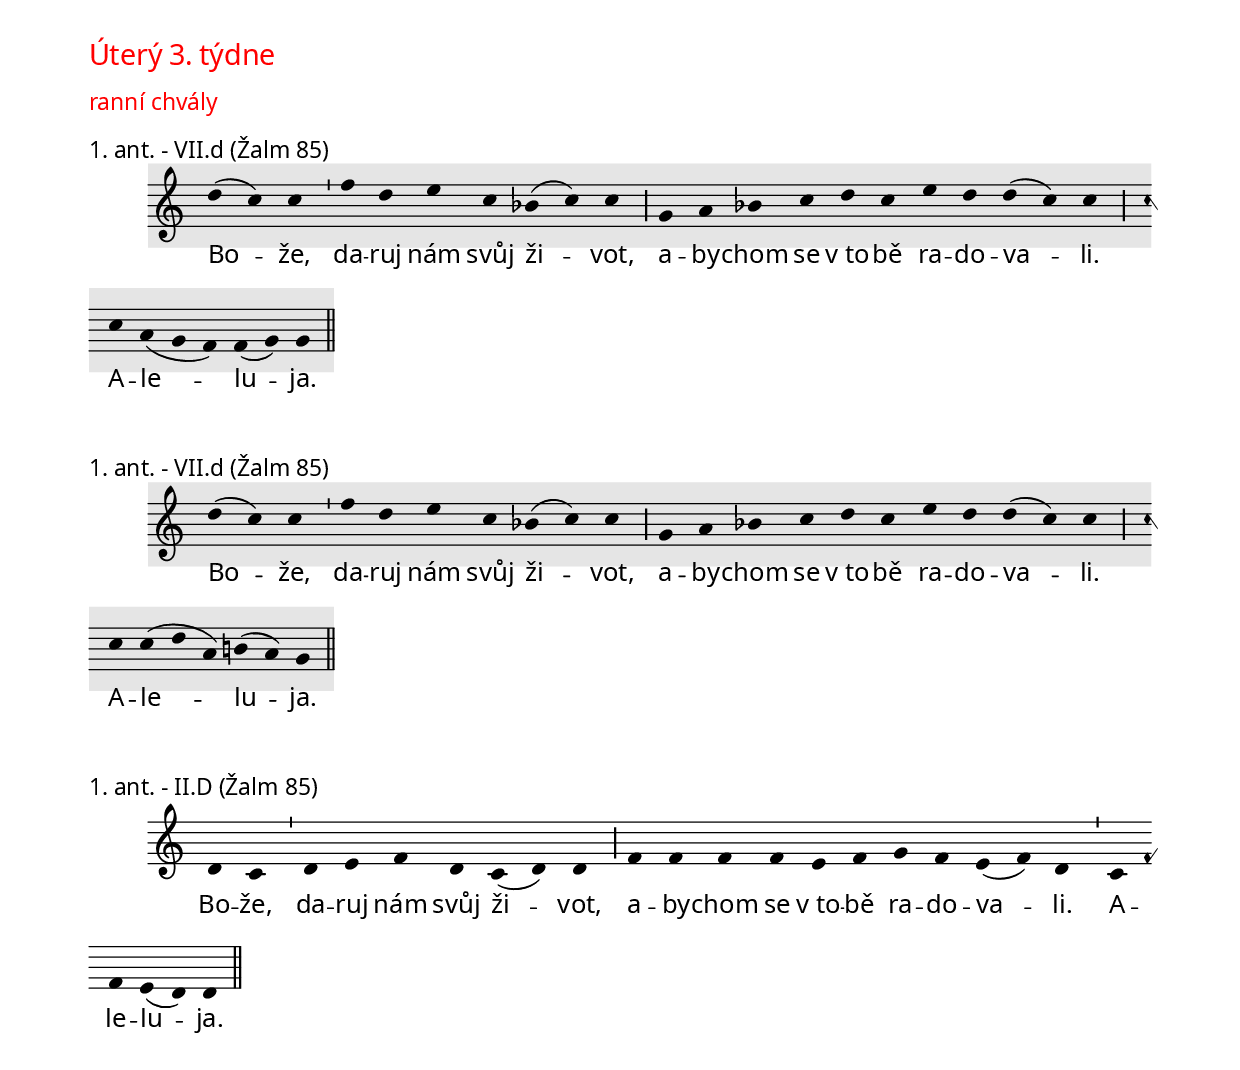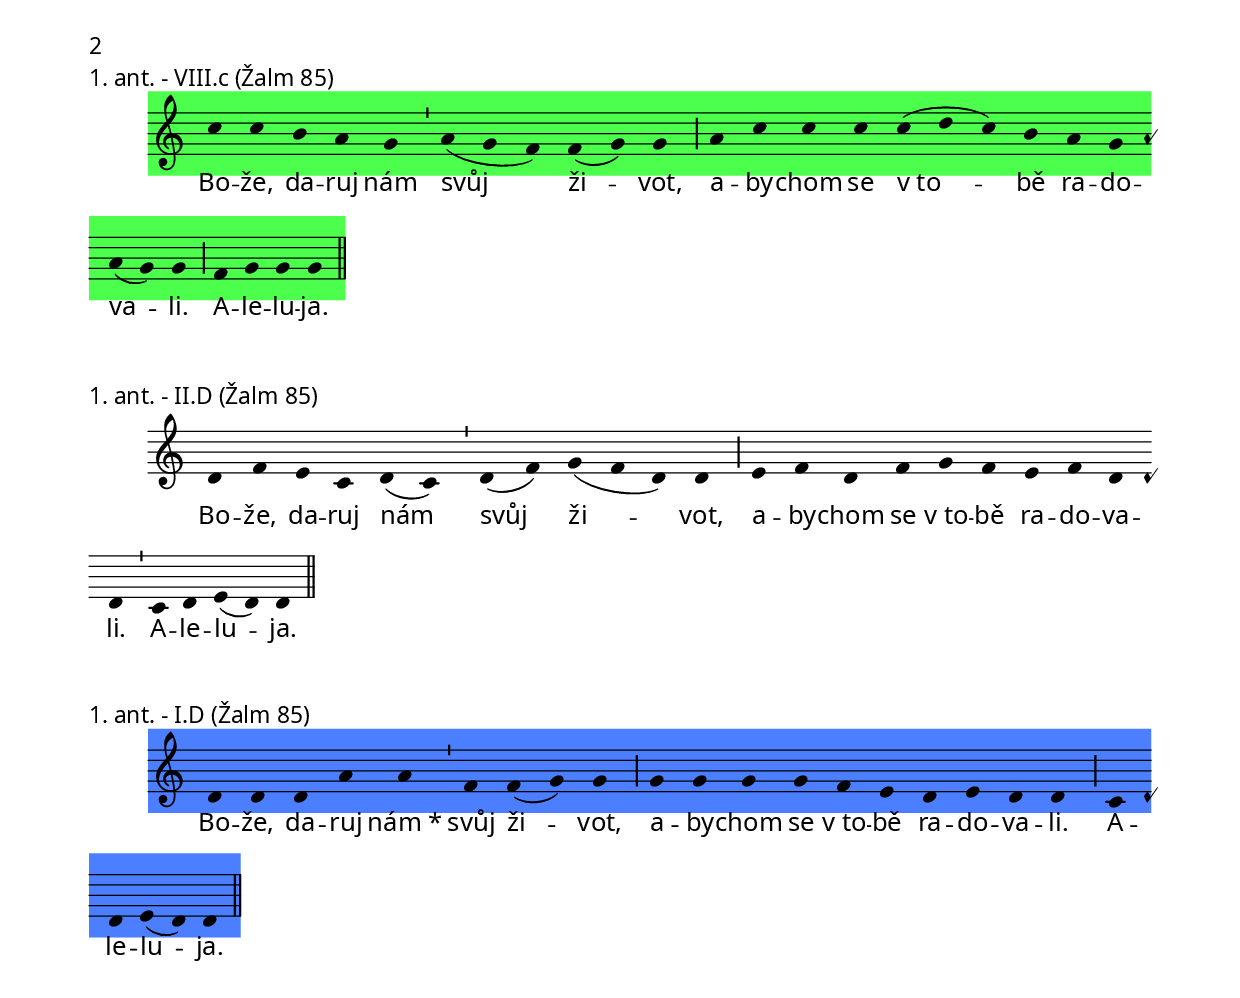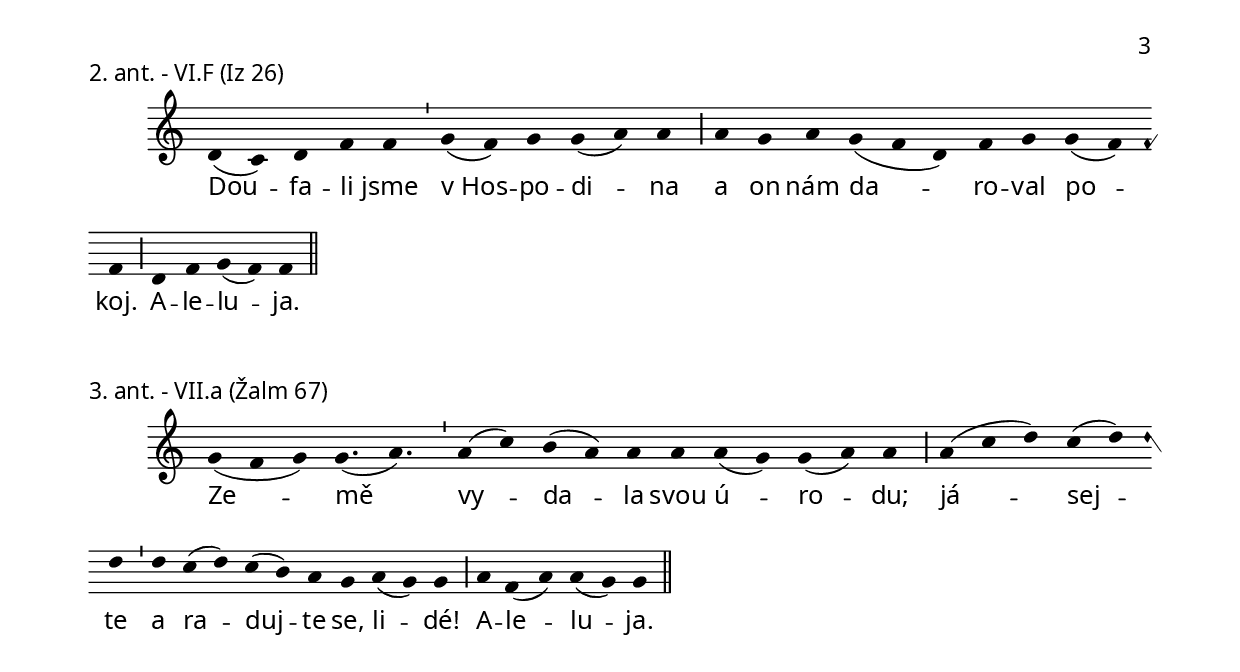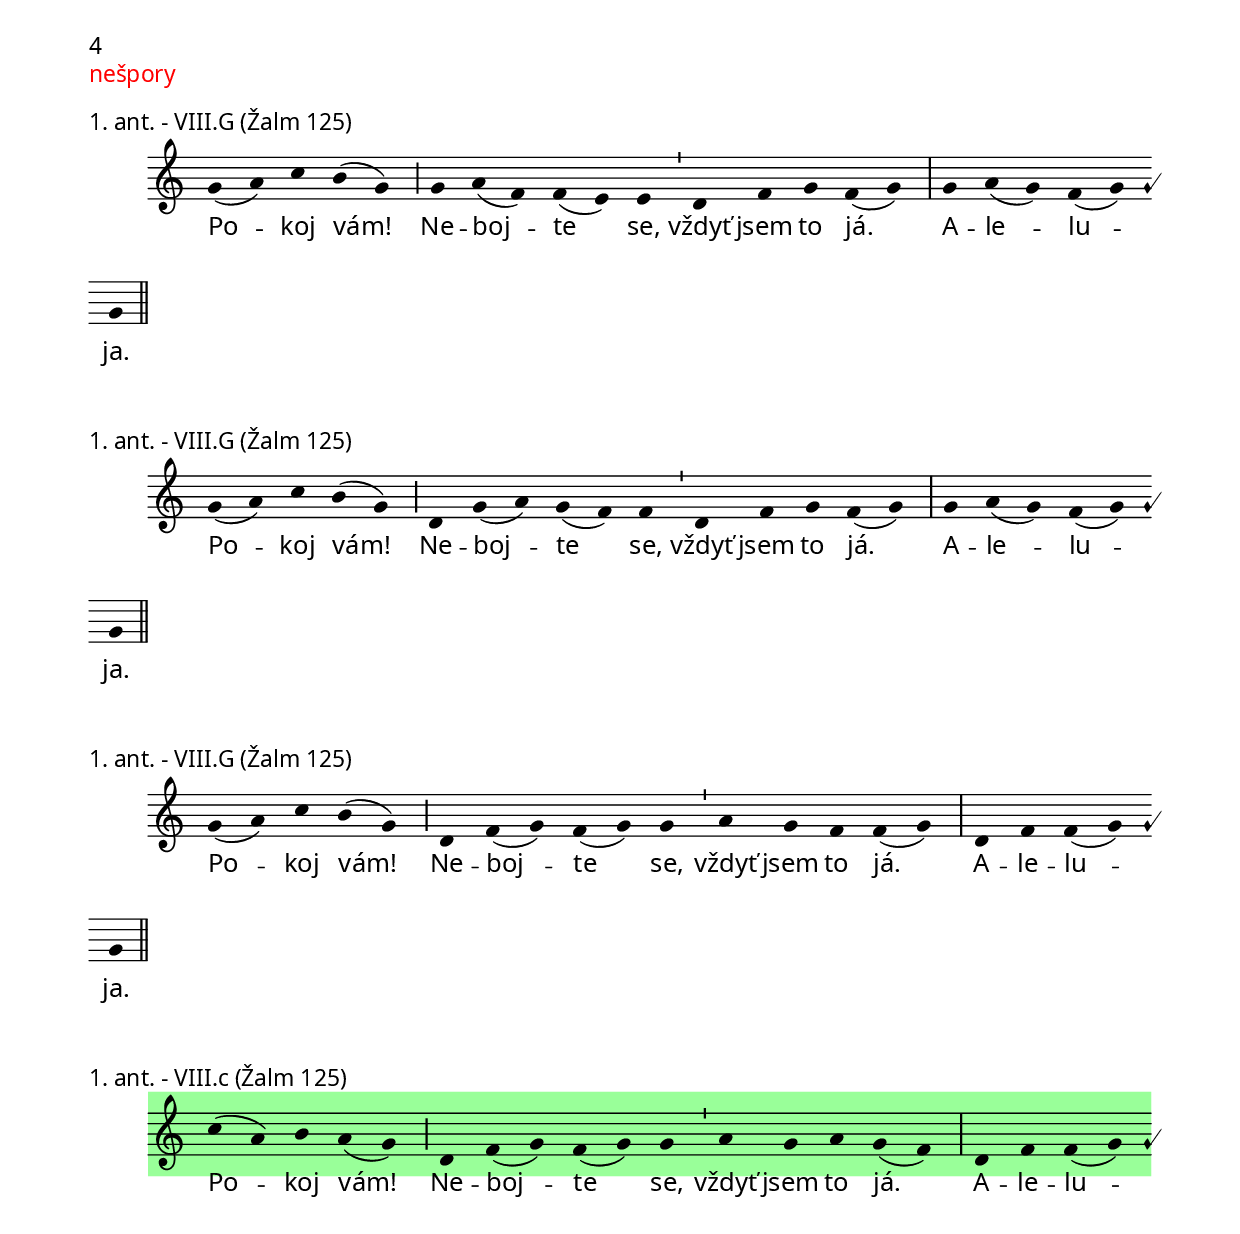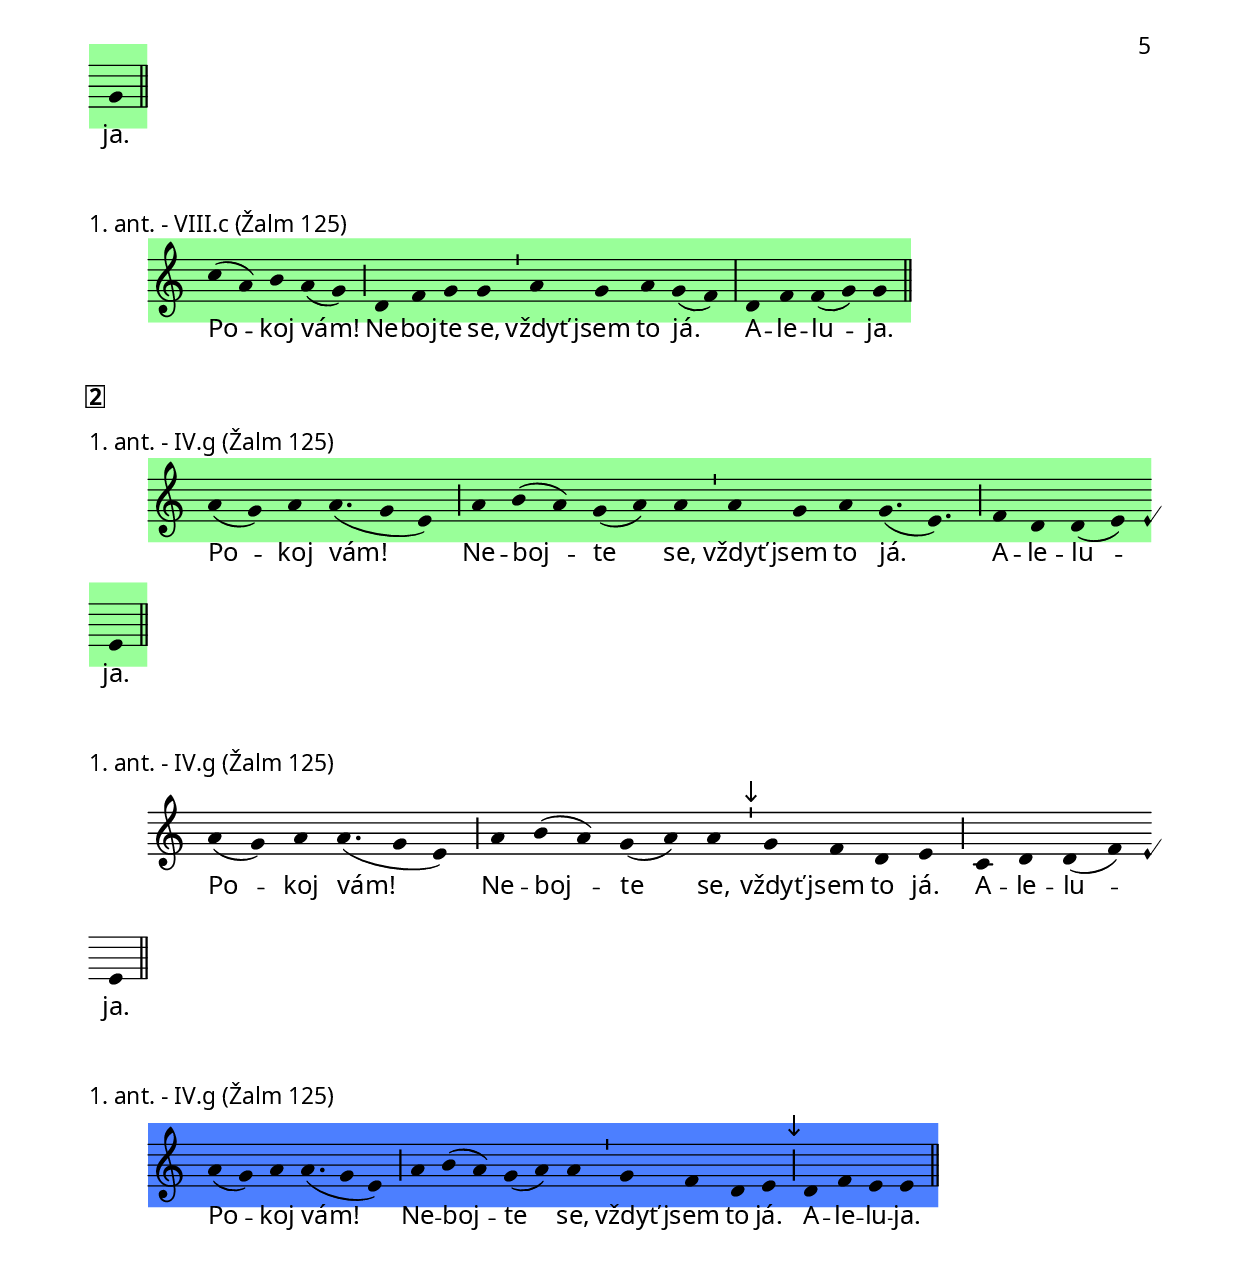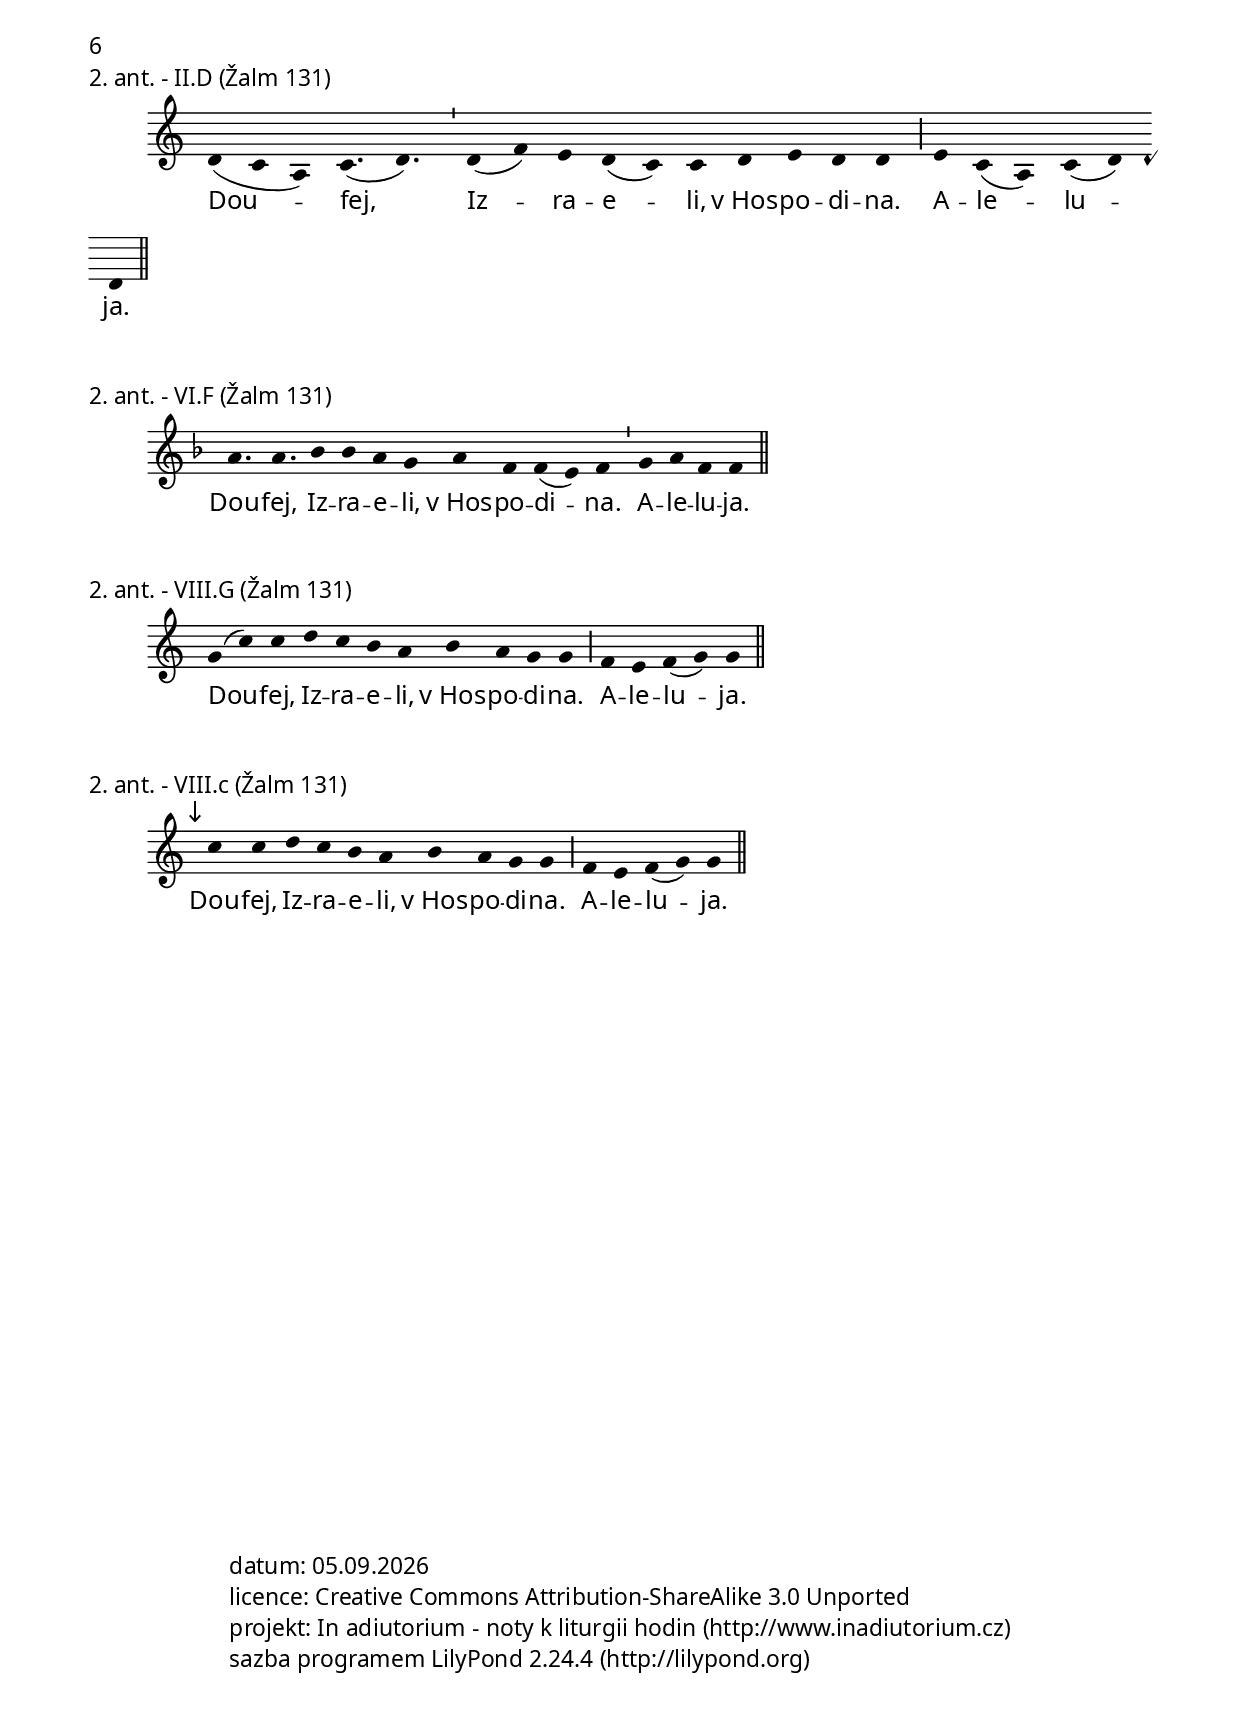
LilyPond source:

\include "../spolecne.ly"

\markup {\nadpisDen {Úterý 3. týdne}}

\markup {\nadpisHodinka {"ranní chvály"}}

\score {
  \relative c'' {
    \zvyraznovacSedy
    \choralniRezim
    d( c) c \barMin f d e c bes( c) c \barMaior
    g a bes c d c e d d( c) c \barMaior
    c a( g f) f( g) g \barFinalis
  }
  \addlyrics {
    Bo -- že, da -- ruj nám svůj ži -- vot,
    a -- by -- chom se v_to -- bě ra -- do -- va -- li.
    A -- le -- lu -- ja.
  }
  \header {
    quid = "1. ant."
    modus = "VII"
    differentia = "d"
    psalmus = "Žalm 85"
    id = "rch-a1"
    piece = \markup {\sestavTitulek}
  }
}

\score {
  \relative c'' {
    \zvyraznovacSedy
    \choralniRezim
    d( c) c \barMin f d e c bes( c) c \barMaior
    g a bes c d c e d d( c) c \barMaior
    c c( d a) b!( a) g \barFinalis
  }
  \addlyrics {
    Bo -- že, da -- ruj nám svůj ži -- vot,
    a -- by -- chom se v_to -- bě ra -- do -- va -- li.
    A -- le -- lu -- ja.
  }
  \header {
    quid = "1. ant."
    modus = "VII"
    differentia = "d"
    psalmus = "Žalm 85"
    id = "rch-a1"
    placet = "~ líbí se mi, ale špatně se zpívá"
    piece = \markup {\sestavTitulek}
  }
}

\score {
  \relative c' {
    \choralniRezim
    d c \barMin d e f d c( d) d \barMaior
    f f f f e f g f e( f) d \barMin
    c f e( d) d \barFinalis
  }
  \addlyrics {
    Bo -- že, da -- ruj nám svůj ži -- vot,
    a -- by -- chom se v_to -- bě ra -- do -- va -- li.
    A -- le -- lu -- ja.
  }
  \header {
    quid = "1. ant."
    modus = "II"
    differentia = "D"
    psalmus = "Žalm 85"
    id = "rch-a1"
    piece = \markup {\sestavTitulek}
  }
}

\score {
  \relative c'' {
    \zvyraznovacZeleny
    \choralniRezim
    c4 c b a g \barMin
    a( g f) f( g) g \barMaior
    a c c c c( d c) b a g a( g) g \barMaior
    f g g g \barFinalis
  }
  \addlyrics {
    Bo -- že, da -- ruj nám
    svůj ži -- vot,
    a -- by -- chom se v_to -- bě ra -- do -- va -- li.
    A -- le -- lu -- ja.
  }
  \header {
    quid = "1. ant."
    modus = "VIII"
    differentia = "c"
    psalmus = "Žalm 85"
    id = "rch-a1"
    piece = \markup {\sestavTitulek}
  }
}

\score {
  \relative c' {
    \choralniRezim
    d4 f e c d( c) \barMin
    d( f) g( f d) d \barMaior
    e f d f g f e f d d \barMin
    c d e( d) d \barFinalis
  }
  \addlyrics {
    Bo -- že, da -- ruj nám
    svůj ži -- vot,
    a -- by -- chom se v_to -- bě ra -- do -- va -- li.
    A -- le -- lu -- ja.
  }
  \header {
    quid = "1. ant."
    modus = "II"
    differentia = "D"
    psalmus = "Žalm 85"
    id = "rch-a1"
    piece = \markup {\sestavTitulek}
  }
}

\score {
  \relative c' {
    \zvyraznovacModry
    \choralniRezim
    d4 d d a' a \barMin
    f f( g) g \barMaior
    g g g g f e d e d d \barMaior
    c d e( d) d \barFinalis
  }
  \addlyrics {
    Bo -- že, da -- ruj nám_*
    svůj ži -- vot,
    a -- by -- chom se v_to -- bě ra -- do -- va -- li.
    A -- le -- lu -- ja.
  }
  \header {
    quid = "1. ant."
    modus = "I"
    differentia = "D"
    psalmus = "Žalm 85"
    id = "rch-a1"
    piece = \markup {\sestavTitulek}
  }
}

\pageBreak

\score {
  \relative c' {
    \choralniRezim
    d( c) d f f \barMin g( f) g g( a) a \barMaior
    a g a g( f d) f g g( f) f \barMaior
    d f g( f) f \barFinalis
  }
  \addlyrics {
    Dou -- fa -- li jsme v_Hos -- po -- di -- na
    a on nám da -- ro -- val po -- koj.
    A -- le -- lu -- ja.
  }
  \header {
    quid = "2. ant."
    modus = "VI"
    differentia = "F"
    psalmus = "Iz 26"
    id = ""
    piece = \markup {\sestavTitulek}
  }
}

\score {
  \relative c'' {
    \choralniRezim
    g4( f g) g4.( a) \barMin a4( c) b( a) a a a( g) g( a) a \barMaior
    a( c d) c( d) d \barMin d c( d) c( b) a g a( g) g \barMaior
    a f( a) a( g) g \barFinalis
  }
  \addlyrics {
    % V breviari hrozny text :(
    % Radsi obetuji doslovnou citaci zalmu a udelam text zpevnejsi:
    Ze -- mě vy -- da -- la svou ú -- ro -- du;
    % nechť se li -- dé ra -- du -- jí a já -- sa -- jí.
    já -- sej -- te a ra -- duj -- te se, li -- dé!
    A -- le -- lu -- ja.
  }
  \header {
    quid = "3. ant."
    modus = "VII"
    differentia = "a"
    psalmus = "Žalm 67"
    id = ""
    piece = \markup {\sestavTitulek}
  }
}

\pageBreak

\markup {\nadpisHodinka {"nešpory"}}

\score {
  \relative c'' {
    \choralniRezim
    g4( a) c b( g) \barMaior
    g a( f) f( e) e \barMin
    d f g f( g) \barMax
    g a( g) f( g) g \barFinalis
  }
  \addlyrics {
    Po -- koj vám!
    Ne -- boj -- te se, vždyť jsem to já.
    A -- le -- lu -- ja.
  }
  \header {
    quid = "1. ant."
    modus = "VIII"
    differentia = "G"
    psalmus = "Žalm 125"
    id = ""
    fons = "závěr: Velikonoční oktáv, čtvrtek, ad Magnificat"
    piece = \markup {\sestavTitulek}
  }
}

\score {
  \relative c'' {
    \choralniRezim
    g4( a) c b( g) \barMaior
    d g( a) g( f) f \barMin
    d f g f( g) \barMax
    g a( g) f( g) g \barFinalis
  }
  \addlyrics {
    Po -- koj vám!
    Ne -- boj -- te se, vždyť jsem to já.
    A -- le -- lu -- ja.
  }
  \header {
    quid = "1. ant."
    modus = "VIII"
    differentia = "G"
    psalmus = "Žalm 125"
    id = ""
    fons = "závěr: Velikonoční oktáv, čtvrtek, ad Magnificat"
    piece = \markup {\sestavTitulek}
  }
}

\score {
  \relative c'' {
    \choralniRezim
    g4( a) c b( g) \barMaior
    d f( g) f( g) g \barMin
    a g f f( g) \barMax
    d f f( g) g \barFinalis
  }
  \addlyrics {
    Po -- koj vám!
    Ne -- boj -- te se, vždyť jsem to já.
    A -- le -- lu -- ja.
  }
  \header {
    quid = "1. ant."
    modus = "VIII"
    differentia = "G"
    psalmus = "Žalm 125"
    id = ""
    piece = \markup {\sestavTitulek}
  }
}

\score {
  \relative c'' {
    \zvyraznovacZelenyII
    \choralniRezim
    c( a) b a( g) \barMaior
    d f( g) f( g) g \barMin
    a g a g( f) \barMax
    d f f( g) g \barFinalis
  }
  \addlyrics {
    Po -- koj vám!
    Ne -- boj -- te se, vždyť jsem to já.
    A -- le -- lu -- ja.
  }
  \header {
    quid = "1. ant."
    modus = "VIII"
    differentia = "c"
    psalmus = "Žalm 125"
    id = ""
    piece = \markup {\sestavTitulek}
  }
}

\score {
  \relative c'' {
    \zvyraznovacZelenyII
    \choralniRezim
    c( a) b a( g) \barMaior
    d f g g \barMin
    a g a g( f) \barMax
    d f f( g) g \barFinalis
  }
  \addlyrics {
    Po -- koj vám!
    Ne -- boj -- te se, vždyť jsem to já.
    A -- le -- lu -- ja.
  }
  \header {
    quid = "1. ant."
    modus = "VIII"
    differentia = "c"
    psalmus = "Žalm 125"
    id = ""
    piece = \markup {\sestavTitulek}
  }
}

\markup\nadpisSkupiny{2}

\score {
  \relative c'' {
    \zvyraznovacZelenyII
    \choralniRezim
    a4( g) a a4.( g4 e) \barMaior
    a b( a) g( a) a \barMin a g a g4.( e) \barMaior
    f4 d d( e) e \barFinalis
  }
  \addlyrics {
    Po -- koj vám!
    Ne -- boj -- te se, vždyť jsem to já.
    A -- le -- lu -- ja.
  }
  \header {
    quid = "1. ant."
    modus = "IV"
    differentia = "g"
    psalmus = "Žalm 125"
    id = ""
    piece = \markup {\sestavTitulek}
  }
}

\score {
  \relative c'' {
    \choralniRezim
    a4( g) a a4.( g4 e) \barMaior
    a b( a) g( a) a \barMin \mark\sipka g f d e \barMaior
    c d d( f) e \barFinalis
  }
  \addlyrics {
    Po -- koj vám!
    Ne -- boj -- te se, vždyť jsem to já.
    A -- le -- lu -- ja.
  }
  \header {
    quid = "1. ant."
    modus = "IV"
    differentia = "g"
    psalmus = "Žalm 125"
    id = ""
    piece = \markup {\sestavTitulek}
  }
}

\score {
  \relative c'' {
    \zvyraznovacModry
    \choralniRezim
    a4( g) a a4.( g4 e) \barMaior
    a b( a) g( a) a \barMin g f d e \barMaior
    \mark\sipka d f e e \barFinalis
  }
  \addlyrics {
    Po -- koj vám!
    Ne -- boj -- te se, vždyť jsem to já.
    A -- le -- lu -- ja.
  }
  \header {
    quid = "1. ant."
    modus = "IV"
    differentia = "g"
    psalmus = "Žalm 125"
    id = "ne-a1"
    piece = \markup {\sestavTitulek}
  }
}

\pageBreak

\score {
  \relative c' {
    \choralniRezim
    d( c a) c4.( d) \barMin d4( f) e d( c) c d e d d \barMaior
    e c( a) c( d) d \barFinalis
  }
  \addlyrics {
    Dou -- fej, Iz -- ra -- e -- li, v_Hos -- po -- di -- na.
    A -- le -- lu -- ja.
  }
  \header {
    quid = "2. ant."
    modus = "II"
    differentia = "D"
    psalmus = "Žalm 131"
    id = "ne-a2"
    placet = "~"
    piece = \markup {\sestavTitulek}
  }
}

\score {
  \relative c'' {
    \choralniRezim
    \key f \major
    a4. a bes4 bes a g a f f( e) f \barMin
    g a f f \barFinalis
  }
  \addlyrics {
    Dou -- fej, Iz -- ra -- e -- li, v_Hos -- po -- di -- na.
    A -- le -- lu -- ja.
  }
  \header {
    quid = "2. ant."
    modus = "VI"
    differentia = "F"
    psalmus = "Žalm 131"
    id = "ne-a2"
    piece = \markup {\sestavTitulek}
  }
}

\score {
  \relative c'' {
    \choralniRezim
    g4( c) c d c b a b a g g \barMaior
    f e f( g) g \barFinalis
  }
  \addlyrics {
    Dou -- fej, Iz -- ra -- e -- li, v_Hos -- po -- di -- na.
    A -- le -- lu -- ja.
  }
  \header {
    quid = "2. ant."
    modus = "VIII"
    differentia = "G"
    psalmus = "Žalm 131"
    id = "ne-a2"
    piece = \markup {\sestavTitulek}
  }
}

\score {
  \relative c'' {
    \choralniRezim
    \mark\sipka c4 c d c b a b a g g \barMaior
    f e f( g) g \barFinalis
  }
  \addlyrics {
    Dou -- fej, Iz -- ra -- e -- li, v_Hos -- po -- di -- na.
    A -- le -- lu -- ja.
  }
  \header {
    quid = "2. ant."
    modus = "VIII"
    differentia = "c"
    psalmus = "Žalm 131"
    id = "ne-a2"
    piece = \markup {\sestavTitulek}
  }
}

%\score { \velikTIuteryNespAntIII }